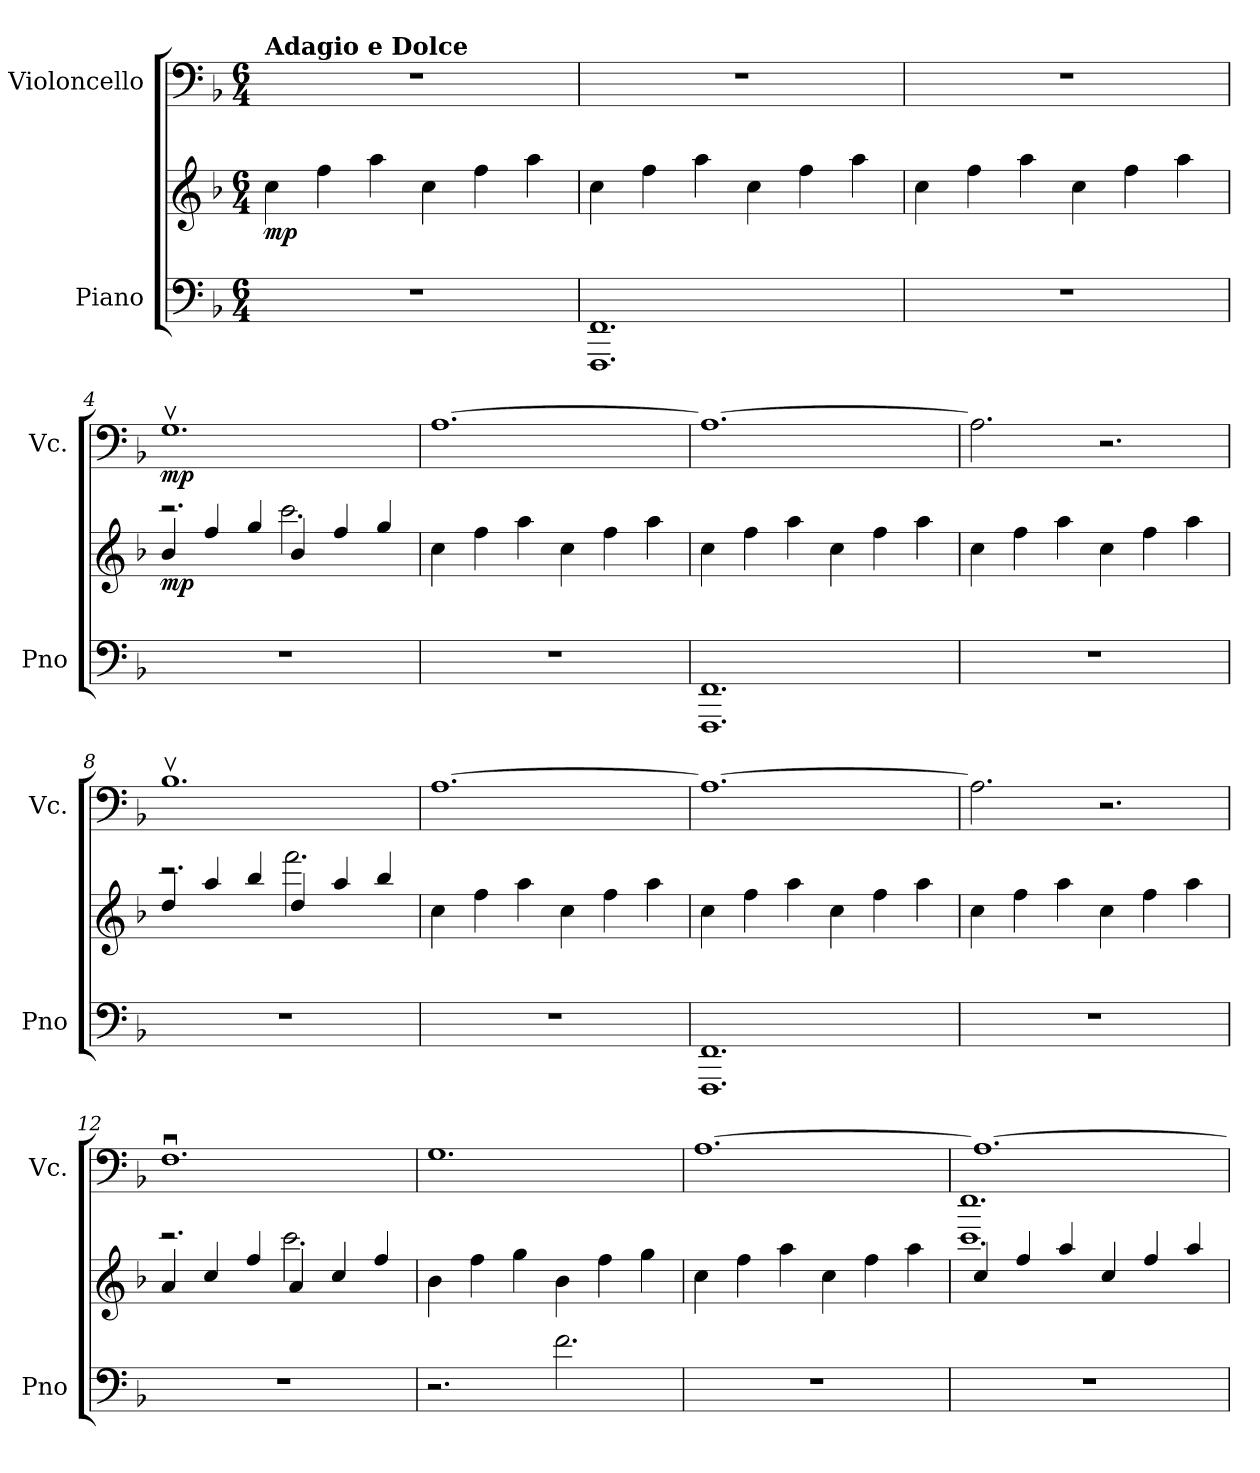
**kern	**kern	**dynam	**kern	**dynam
*part2	*part2	*part2	*part1	*part1
*staff3	*staff2	*staff2/3	*staff1	*staff1
*I"Piano	*	*	*I"Violoncello	*
*I'Pno	*	*	*I'Vc.	*
*clefF4	*clefG2	*	*clefF4	*
*k[b-]	*k[b-]	*	*k[b-]	*
*M6/4	*M6/4	*	*M6/4	*
*MM80	*MM80	*	*MM80	*
=1	=1	=1	=1	=1
!	!	!	!LO:TX:a:B:t=Adagio e Dolce	!
!	!	!LO:DY:b	!	!
1.r	4cc\	mp	1.r	.
.	4ff\	.	.	.
.	4aa\	.	.	.
.	4cc\	.	.	.
.	4ff\	.	.	.
.	4aa\	.	.	.
=2	=2	=2	=2	=2
1.FFF 1.FF	4cc\	.	1.r	.
.	4ff\	.	.	.
.	4aa\	.	.	.
.	4cc\	.	.	.
.	4ff\	.	.	.
.	4aa\	.	.	.
=3	=3	=3	=3	=3
1.r	4cc\	.	1.r	.
.	4ff\	.	.	.
.	4aa\	.	.	.
.	4cc\	.	.	.
.	4ff\	.	.	.
.	4aa\	.	.	.
!!LO:LB:g=z
=4	=4	=4	=4	=4
*	*^	*	*	*
!	!	!	!LO:DY:b	!	!LO:DY:b
1.r	4b-/	2.rccc	mp	1.Gv	mp
.	4ff/	.	.	.	.
.	4gg/	.	.	.	.
.	4b-/	2.ccc\	.	.	.
.	4ff/	.	.	.	.
.	4gg/	.	.	.	.
*	*v	*v	*	*	*
=5	=5	=5	=5	=5
1.r	4cc\	.	[1.A	.
.	4ff\	.	.	.
.	4aa\	.	.	.
.	4cc\	.	.	.
.	4ff\	.	.	.
.	4aa\	.	.	.
=6	=6	=6	=6	=6
1.FFF 1.FF	4cc\	.	1.A_	.
.	4ff\	.	.	.
.	4aa\	.	.	.
.	4cc\	.	.	.
.	4ff\	.	.	.
.	4aa\	.	.	.
!!LO:LB:g=z
=7	=7	=7	=7	=7
1.r	4cc\	.	2.A\]	.
.	4ff\	.	.	.
.	4aa\	.	.	.
.	4cc\	.	2.r	.
.	4ff\	.	.	.
.	4aa\	.	.	.
=8	=8	=8	=8	=8
*	*^	*	*	*
1.r	4dd/	2.rccc	.	1.B-v	.
.	4aa/	.	.	.	.
.	4bb-/	.	.	.	.
.	4dd/	2.fff\	.	.	.
.	4aa/	.	.	.	.
.	4bb-/	.	.	.	.
*	*v	*v	*	*	*
=9	=9	=9	=9	=9
1.r	4cc\	.	[1.A	.
.	4ff\	.	.	.
.	4aa\	.	.	.
.	4cc\	.	.	.
.	4ff\	.	.	.
.	4aa\	.	.	.
!!LO:LB:g=z
=10	=10	=10	=10	=10
1.FFF 1.FF	4cc\	.	1.A_	.
.	4ff\	.	.	.
.	4aa\	.	.	.
.	4cc\	.	.	.
.	4ff\	.	.	.
.	4aa\	.	.	.
=11	=11	=11	=11	=11
1.r	4cc\	.	2.A\]	.
.	4ff\	.	.	.
.	4aa\	.	.	.
.	4cc\	.	2.r	.
.	4ff\	.	.	.
.	4aa\	.	.	.
=12	=12	=12	=12	=12
*	*^	*	*	*
1.r	4a/	2.rccc	.	1.Fu	.
.	4cc/	.	.	.	.
.	4ff/	.	.	.	.
.	4a/	2.ccc\	.	.	.
.	4cc/	.	.	.	.
.	4ff/	.	.	.	.
*	*v	*v	*	*	*
!!LO:PB:g=z
=13	=13	=13	=13	=13
2.r	4b-\	.	1.G	.
.	4ff\	.	.	.
.	4gg\	.	.	.
2.f\	4b-\	.	.	.
.	4ff\	.	.	.
.	4gg\	.	.	.
=14	=14	=14	=14	=14
1.r	4cc\	.	[1.A	.
.	4ff\	.	.	.
.	4aa\	.	.	.
.	4cc\	.	.	.
.	4ff\	.	.	.
.	4aa\	.	.	.
=15	=15	=15	=15	=15
*	*^	*	*	*
1.r	4cc/	1.ccc 1.cccc	.	1.A_	.
.	4ff/	.	.	.	.
.	4aa/	.	.	.	.
.	4cc/	.	.	.	.
.	4ff/	.	.	.	.
.	4aa/	.	.	.	.
*	*v	*v	*	*	*
=	=	=	=	=
*-	*-	*-	*-	*-
